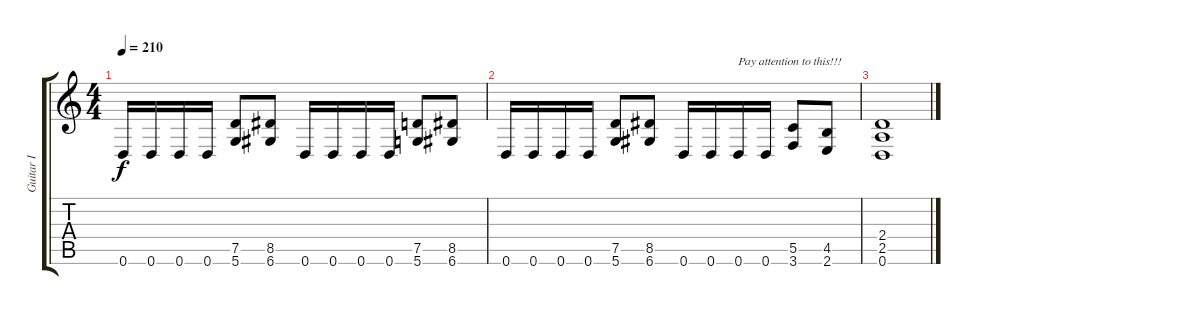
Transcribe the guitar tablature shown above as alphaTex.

\track ("Guitar I" "Guitar I") {instrument distortionguitar}
\staff {score tabs}
\tuning (D4 A3 F3 C3 G2 D2) {hide}
\ts (4 4)
\tempo 210
\clef g2
\ks c
0.6.16{dy f} 0.6.16 0.6.16 0.6.16 (7.5 5.6).8 (8.5 6.6).8 0.6.16 0.6.16 0.6.16 0.6.16 (7.5 5.6).8 (8.5 6.6).8 |
0.6.16 0.6.16 0.6.16 0.6.16 (7.5 5.6).8 (8.5 6.6).8 0.6.16 0.6.16 0.6.16{txt "Pay attention to this!!!"} 0.6.16 (5.5 3.6).8 (4.5 2.6).8 |
(2.4 2.5 0.6).1
